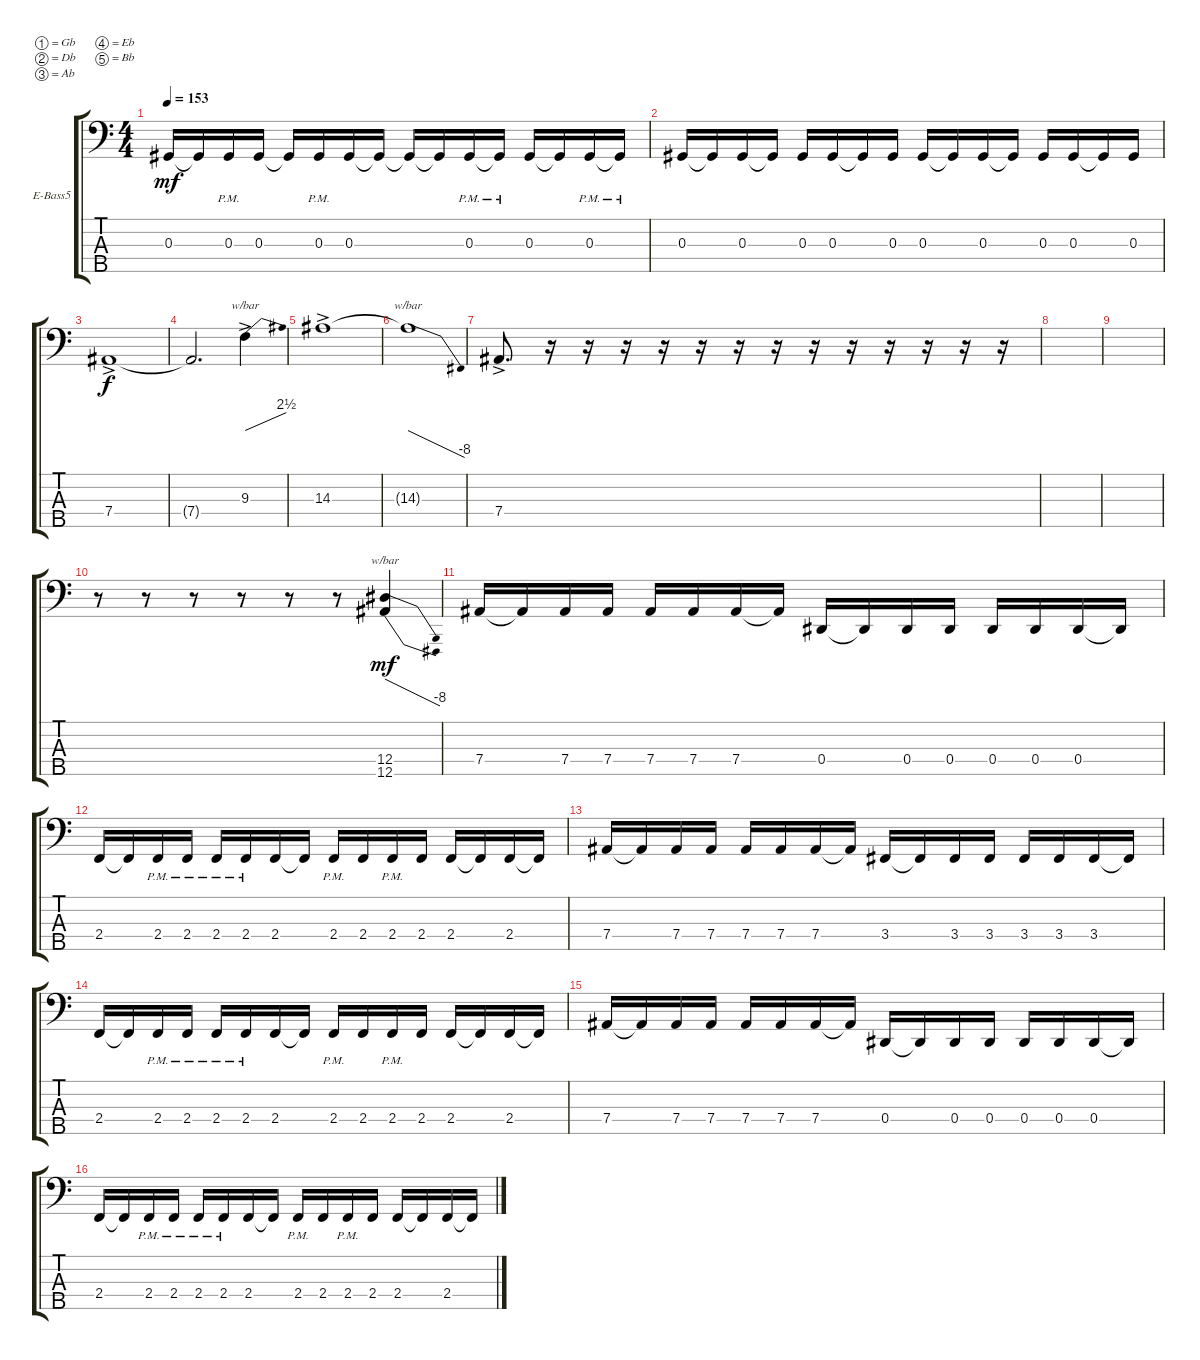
\bracketExtendMode groupsimilarinstruments
\firstSystemTrackNameOrientation horizontal
\otherSystemsTrackNameOrientation horizontal
\track ("Electric Bass" "E-Bass5") {instrument electricbassfinger}
\staff {score tabs}
\tuning (Gb2 Db2 Ab1 Eb1 Bb0)
\ts (4 4)
\tempo 153
\clef f4
\scale
0.333333
\ks c
0.3.16{dy mf} 0.3{t}.16 0.3{pm}.16 0.3.16 0.3{t}.16 0.3{pm}.16 0.3.16 0.3{t}.16 0.3{t}.16 0.3{t}.16 0.3{pm}.16 0.3{pm t}.16 0.3.16 0.3{t}.16 0.3{pm}.16 0.3{pm t}.16 |
\scale
0.333333 0.3.16 0.3{t}.16 0.3.16 0.3{t}.16 0.3.16 0.3.16 0.3{t}.16 0.3.16 0.3.16 0.3{t}.16 0.3.16 0.3{t}.16 0.3.16 0.3.16 0.3{t}.16 0.3.16 |
\scale
0.333333 7.4{ac}.1{dy f} |
\scale
0.333333 7.4{t}.2{d} 9.3{ac}.4{tbe (dive default 28.799999999999997 0 59.4 10)} |
\scale
0.333333 14.3{ac}.1 |
\scale
0.333333 14.3{t}.1{tbe (dive default 39 0 59.4 -32)} |
\scale
0.333333 7.4{ac}.8{d} r.16 r.16 r.16 r.16 r.16 r.16 r.16 r.16 r.16 r.16 r.16 r.16 r.16 |
\scale
0.333333 |
\scale
0.333333 |
\scale
0.333333 r.8 r.8 r.8 r.8 r.8 r.8 (12.4 12.5).4{tbe (dive default 0 0 59.4 -32) dy mf} |
\scale
0.333333 7.4.16 7.4{t}.16 7.4.16 7.4.16 7.4.16 7.4.16 7.4.16 7.4{t}.16 0.4.16 0.4{t}.16 0.4.16 0.4.16 0.4.16 0.4.16 0.4.16 0.4{t}.16 |
\scale
0.333333 2.4.16 2.4{t}.16 2.4{pm}.16 2.4{pm}.16 2.4{pm}.16 2.4{pm}.16 2.4.16 2.4{t}.16 2.4{pm}.16 2.4.16 2.4{pm}.16 2.4.16 2.4.16 2.4{t}.16 2.4.16 2.4{t}.16 |
\scale
0.333333 7.4.16 7.4{t}.16 7.4.16 7.4.16 7.4.16 7.4.16 7.4.16 7.4{t}.16 3.4.16 3.4{t}.16 3.4.16 3.4.16 3.4.16 3.4.16 3.4.16 3.4{t}.16 |
\scale
0.333333 2.4.16 2.4{t}.16 2.4{pm}.16 2.4{pm}.16 2.4{pm}.16 2.4{pm}.16 2.4.16 2.4{t}.16 2.4{pm}.16 2.4.16 2.4{pm}.16 2.4.16 2.4.16 2.4{t}.16 2.4.16 2.4{t}.16 |
\scale
0.333333 7.4.16 7.4{t}.16 7.4.16 7.4.16 7.4.16 7.4.16 7.4.16 7.4{t}.16 0.4.16 0.4{t}.16 0.4.16 0.4.16 0.4.16 0.4.16 0.4.16 0.4{t}.16 |
\scale
0.333333 2.4.16 2.4{t}.16 2.4{pm}.16 2.4{pm}.16 2.4{pm}.16 2.4{pm}.16 2.4.16 2.4{t}.16 2.4{pm}.16 2.4.16 2.4{pm}.16 2.4.16 2.4.16 2.4{t}.16 2.4.16 2.4{t}.16
